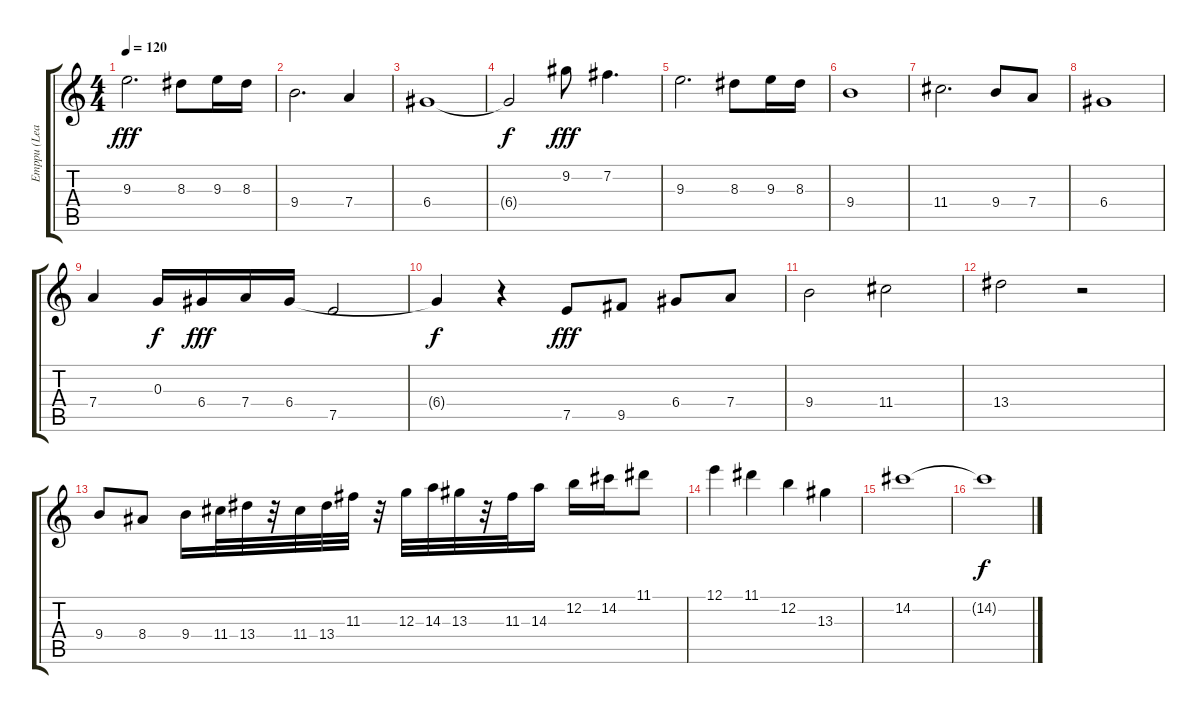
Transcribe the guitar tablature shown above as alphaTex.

\track ("Emppu (Lead Guitar)" "Emppu (Lea") {instrument distortionguitar}
\staff {score tabs}
\tuning (E4 B3 G3 D3 A2 E2) {hide}
\ts (4 4)
\tempo 120
\clef g2
\ks c
9.3.2{d dy fff} 8.3.8 9.3.16 8.3.16 |
9.4.2{d} 7.4.4 |
6.4.1 |
6.4{t}.2{dy f} 9.2.8{dy fff} 7.2.4{d} |
9.3.2{d} 8.3.8 9.3.16 8.3.16 |
9.4.1 |
11.4.2{d} 9.4.8 7.4.8 |
6.4.1 |
7.4.4 0.3.16{dy f} 6.4.16{dy fff} 7.4.16 6.4.16 7.5.2 |
6.4{t}.4{dy f} r.4 7.5.8{dy fff} 9.5.8 6.4.8 7.4.8 |
9.4.2 11.4.2 |
13.4.2 r.2 |
9.4.8 8.4.8 9.4.16 11.4.32 13.4.32 r.32 11.4.32 13.4.32 11.3.32 r.32 12.3.32 14.3.32 13.3.32 r.32 11.3.32 14.3.16 12.2.16 14.2.16 11.1.8 |
12.1.4 11.1.4 12.2.4 13.3.4 |
14.2.1 |
14.2{t}.1{dy f}
